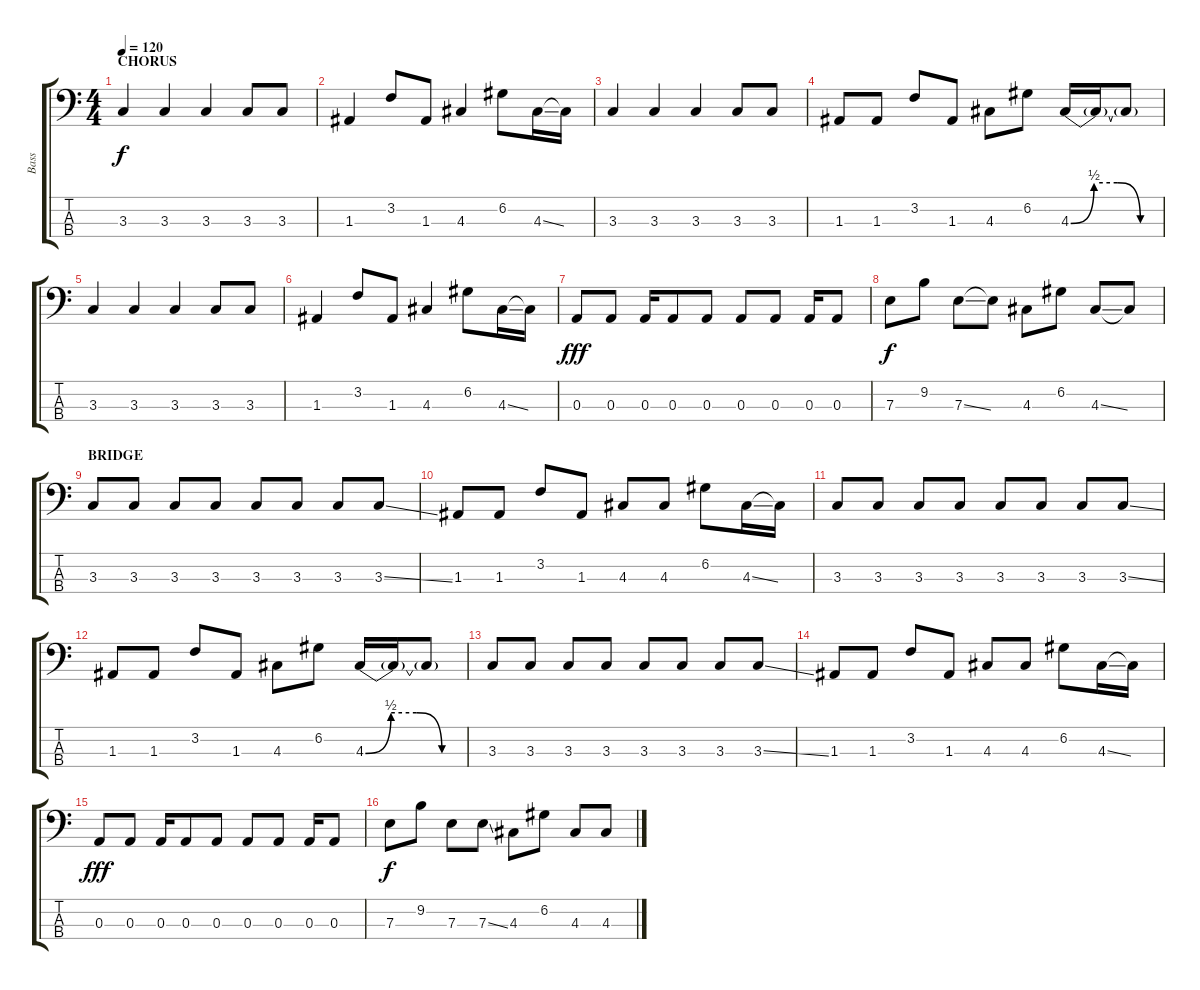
\track ("Bass" "Bass") {instrument electricbassfinger}
\staff {score tabs}
\tuning (G2 D2 A1 D1) {hide}
\ts (4 4)
\section ("" "CHORUS")
\tempo 120
\clef f4
\ks c
3.3.4{dy f} 3.3.4 3.3.4 3.3.8 3.3.8 |
1.3.4 3.2.8 1.3.8 4.3.4 6.2.8 4.3{ss}.16 4.3{t}.16 |
3.3.4 3.3.4 3.3.4 3.3.8 3.3.8 |
1.3.8 1.3.8 3.2.8 1.3.8 4.3.8 6.2.8 4.3{be (custom 0 0 15 2 30 2 45 0 60 0)}.16 4.3{t}.16 4.3{t}.8 |
3.3.4 3.3.4 3.3.4 3.3.8 3.3.8 |
1.3.4 3.2.8 1.3.8 4.3.4 6.2.8 4.3{ss}.16 4.3{t}.16 |
0.3.8{dy fff} 0.3.8 0.3.16 0.3.8 0.3.8 0.3.8 0.3.8 0.3.16 0.3.8 |
7.3.8{dy f} 9.2.8 7.3{ss}.8 7.3{t}.8 4.3.8 6.2.8 4.3{ss}.8 4.3{t}.8 |
\section ("" "BRIDGE")
3.3.8{volume 15 instrument electricbassfinger} 3.3.8 3.3.8 3.3.8 3.3.8 3.3.8 3.3.8 3.3{ss}.8 |
1.3.8 1.3.8 3.2.8 1.3.8 4.3.8 4.3.8 6.2.8 4.3{ss}.16 4.3{t}.16 |
3.3.8{volume 15 instrument electricbassfinger} 3.3.8 3.3.8 3.3.8 3.3.8 3.3.8 3.3.8 3.3{ss}.8 |
1.3.8 1.3.8 3.2.8 1.3.8 4.3.8 6.2.8 4.3{be (custom 0 0 15 2 30 2 45 0 60 0)}.16 4.3{t}.16 4.3{t}.8 |
3.3.8{volume 15 instrument electricbassfinger} 3.3.8 3.3.8 3.3.8 3.3.8 3.3.8 3.3.8 3.3{ss}.8 |
1.3.8 1.3.8 3.2.8 1.3.8 4.3.8 4.3.8 6.2.8 4.3{ss}.16 4.3{t}.16 |
0.3.8{dy fff} 0.3.8 0.3.16 0.3.8 0.3.8 0.3.8 0.3.8 0.3.16 0.3.8 |
7.3.8{dy f} 9.2.8 7.3.8 7.3{ss}.8 4.3.8 6.2.8 4.3.8 4.3{ss}.8
